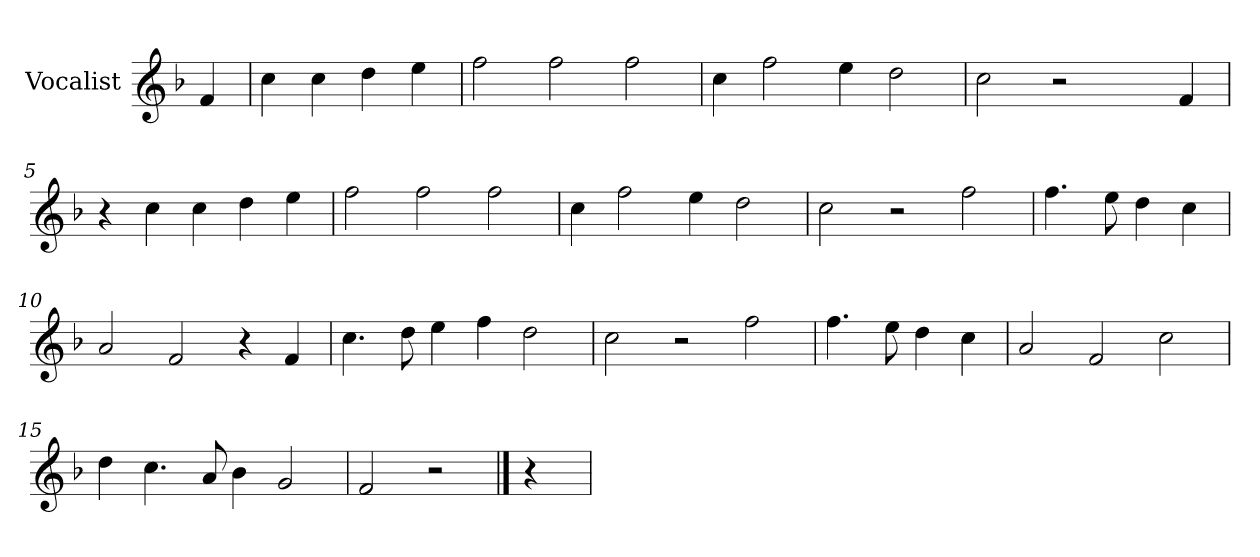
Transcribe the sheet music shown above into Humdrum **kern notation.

**kern
*part1
*staff1
*I"Vocalist
*k[b-]
*F:
=
4f
=1
4cc
4cc
4dd
4ee
=2
2ff
2ff
2ff
=3
4cc
2ff
4ee
2dd
=4
2cc
2r
4ryy
4f
=5
4r
4cc
4cc
4dd
4ee
=6
2ff
2ff
2ff
=7
4cc
2ff
4ee
2dd
=8
2cc
2r
2ff
=9
4.ff
8ee
4dd
4cc
=10
2a
2f
4r
4f
=11
4.cc
8dd
4ee
4ff
2dd
=12
2cc
2r
2ff
=13
4.ff
8ee
4dd
4cc
=14
2a
2f
2cc
=15
4dd
4.cc
8a
4b-
2g
=16
2f
2r
==17
4r
=
*-
